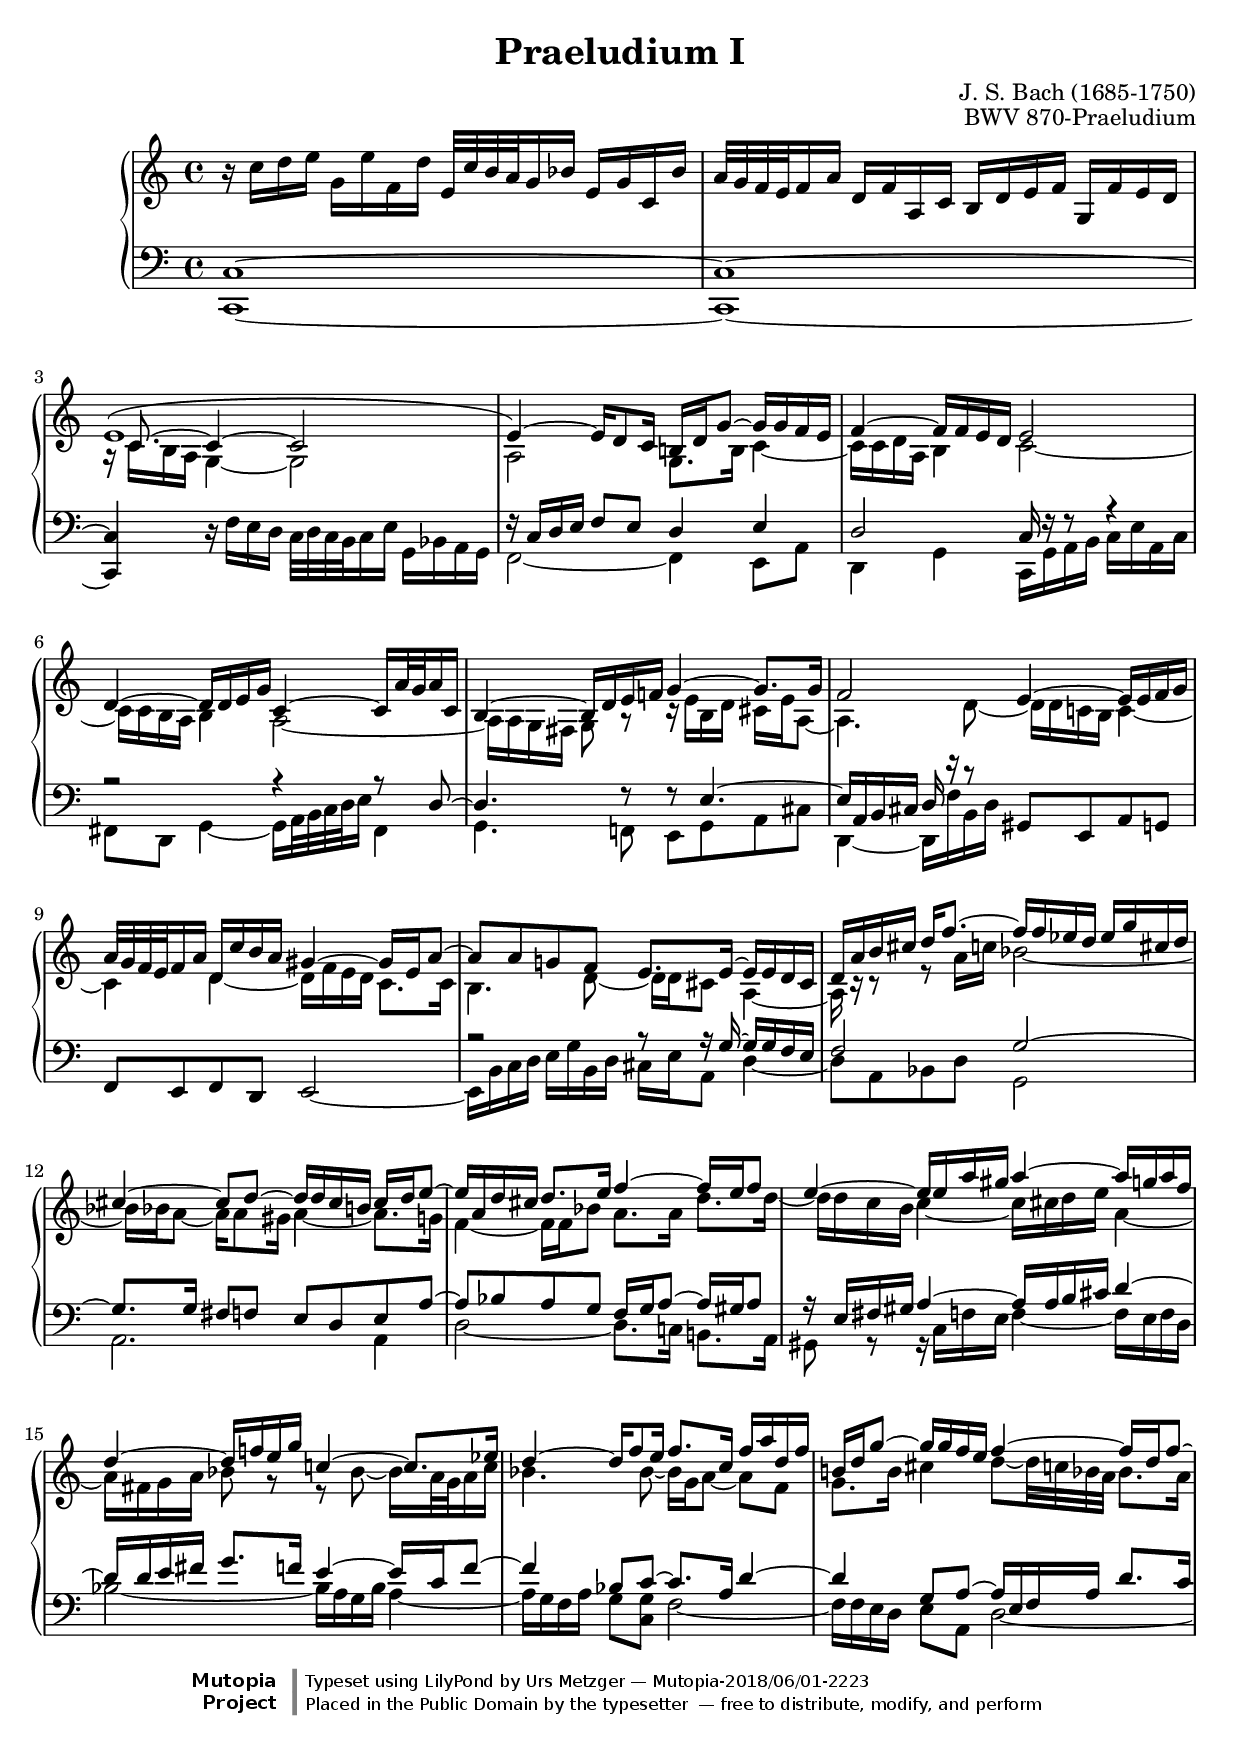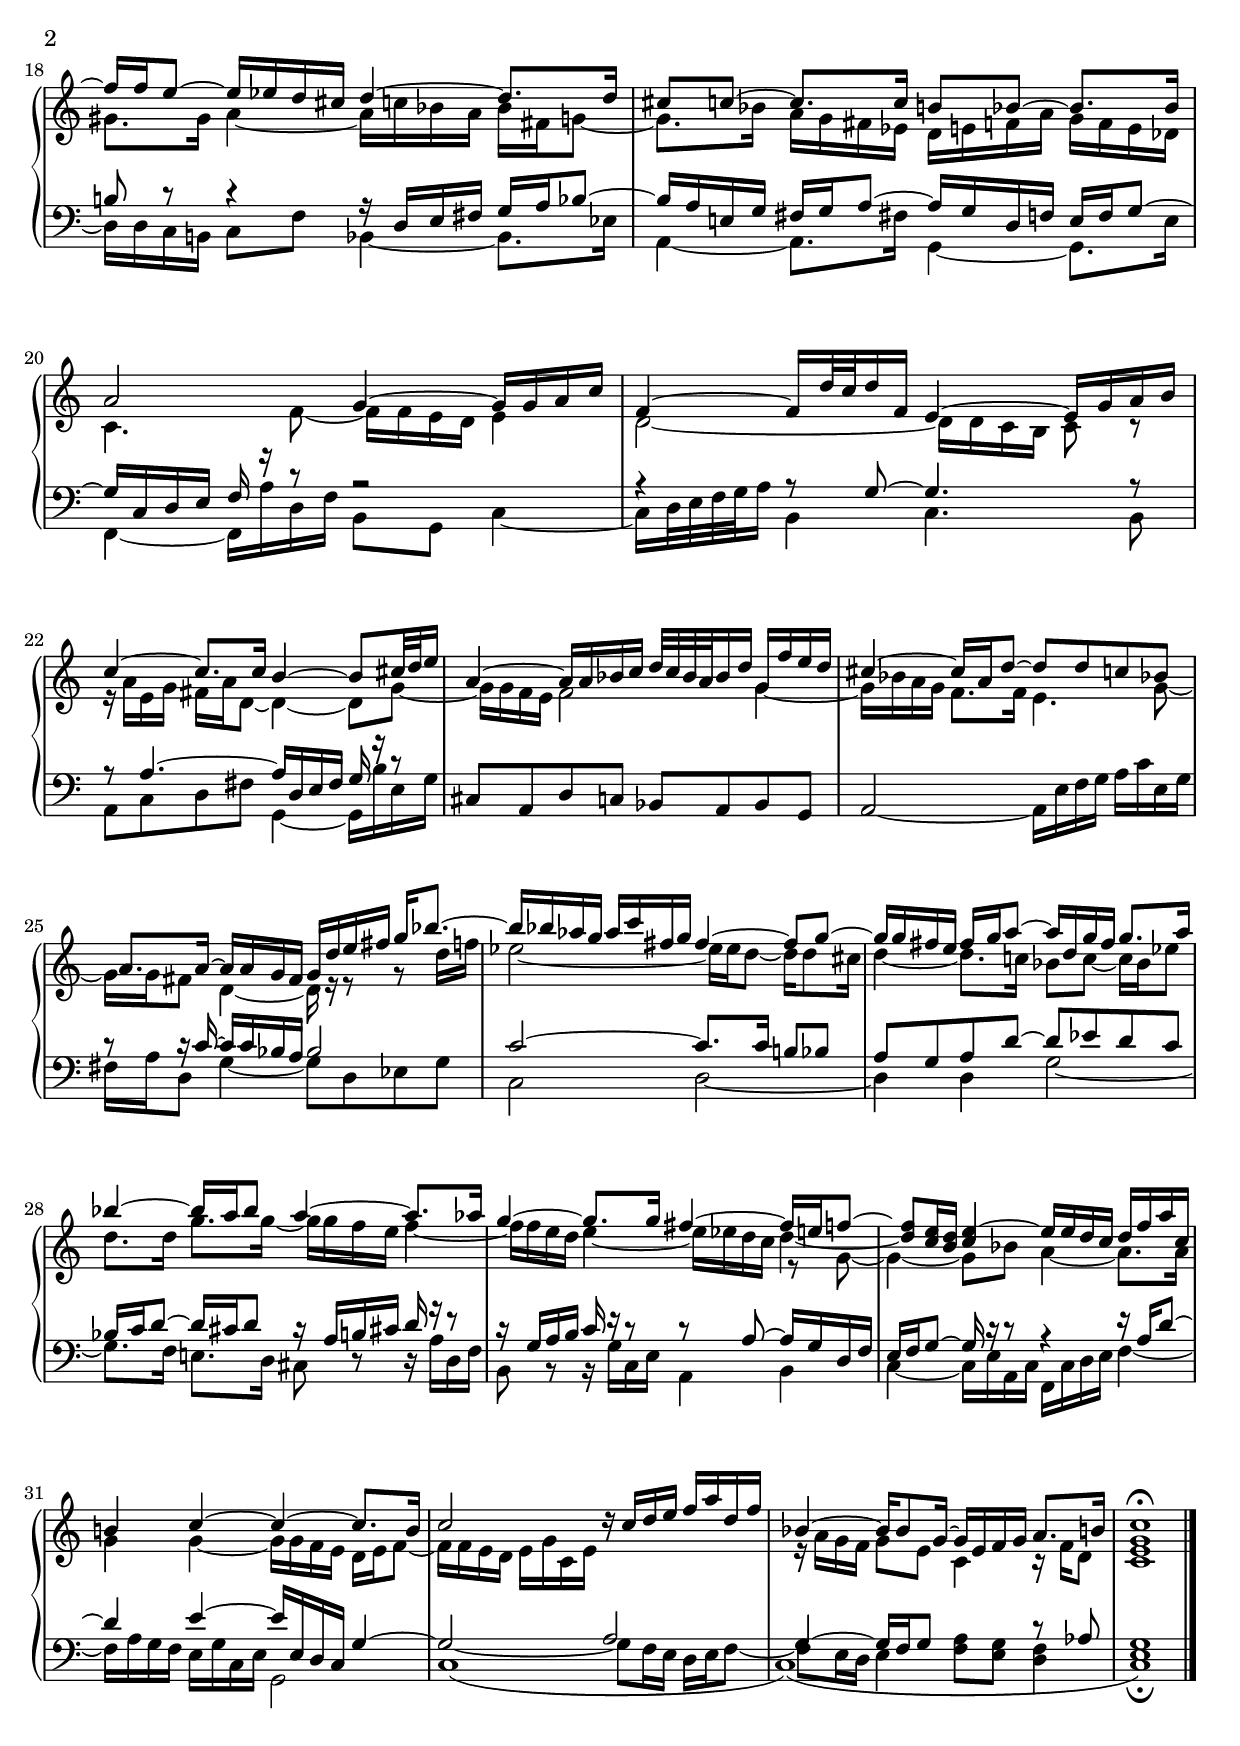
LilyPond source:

\version "2.18.2"
\language "deutsch"

\header {
  title = "Praeludium I"
  composer = "J. S. Bach (1685-1750)"
  opus = "BWV 870-Praeludium"

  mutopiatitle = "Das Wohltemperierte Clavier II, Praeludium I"
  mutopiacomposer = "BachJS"
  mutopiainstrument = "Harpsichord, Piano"
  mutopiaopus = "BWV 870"
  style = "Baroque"
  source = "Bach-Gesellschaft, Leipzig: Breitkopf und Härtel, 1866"
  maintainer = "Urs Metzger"
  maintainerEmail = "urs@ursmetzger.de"
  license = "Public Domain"
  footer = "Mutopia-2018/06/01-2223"
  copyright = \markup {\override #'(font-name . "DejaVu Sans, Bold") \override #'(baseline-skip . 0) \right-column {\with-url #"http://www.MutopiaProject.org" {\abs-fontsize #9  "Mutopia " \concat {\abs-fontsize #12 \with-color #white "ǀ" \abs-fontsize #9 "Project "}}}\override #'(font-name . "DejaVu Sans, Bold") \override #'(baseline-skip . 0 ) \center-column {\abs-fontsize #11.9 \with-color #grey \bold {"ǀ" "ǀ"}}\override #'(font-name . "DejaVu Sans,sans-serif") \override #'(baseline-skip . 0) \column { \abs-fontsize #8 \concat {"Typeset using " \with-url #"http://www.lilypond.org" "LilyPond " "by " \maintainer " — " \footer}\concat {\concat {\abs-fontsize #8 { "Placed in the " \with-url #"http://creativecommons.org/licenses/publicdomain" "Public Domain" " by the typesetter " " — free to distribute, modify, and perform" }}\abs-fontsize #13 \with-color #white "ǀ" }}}
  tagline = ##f
}

\paper {
  system-count = #12
  ragged-bottom = ##f
  ragged-last-bottom = ##f
  left-margin = 7.5 \mm
  right-margin = 7.5 \mm
}

global = { \mergeDifferentlyDottedOn }
halsup = { \stemUp \tieUp \dotsUp }
halsdown = { \stemDown \tieDown \dotsDown }
halsneutral = { \stemNeutral \tieNeutral \dotsNeutral }
staffup = { \change Staff = "right" \halsdown }
staffdown = { \change Staff = "left" \halsup }
bps = #(define-music-function
        (parser location pos) (pair?)
        #{ \once \override Beam.positions = #pos #})
ncs = #(define-music-function
        (parser location offset) (number?)
        #{ \once \override NoteColumn.force-hshift = #offset #})
tsp = #(define-music-function
        (parser location value) (number?)
        #{ \once \override Tie.staff-position = #value #})

voiceA = \relative c'' {
  r16 c d e g, e' f, d' e,32 c' h a g16 b e, g c, b'
  a32 g f e f16 a d, f a, c h d e f g, f' e d
  \halsup \shape #'((-0.8 . 0.9) (-3 . 2.6) (0 . 2.5) (0 . 0.8)) Tie e1~
  e4~ e16 d8 c16 h! d g8~ g16 g f e

  \barNumberCheck 5
  f4~ f16 f e d e2
  d4~ d16 d e g c,4~ c16 a'32 g a16 c,
  \tsp -4.5 h4~ h16 d e f! g4~ g8. g16
  f2 e4~ e16 e f g
  a32 g f e f16 a d, c' h a gis4~ gis16 e a8~

  \barNumberCheck 10
  a8 a g! f e8. e16~ e e d cis
  d16 a' h cis d f8.~ f16 f es d es g cis, d
  cis4~ cis8 d~ d16 d cis h cis d e8~
  e16 a, d cis d8. e16 f4~ f16 e f8
  e4~ e16 e a gis a4~ a16 g a f

  \barNumberCheck 15
  d4~ d16 f! e g c,!4~ c8. es16
  d4~ d16 f8 e16 f8. c16 f a d, f
  h,!16 d g8~ g16 g f e f4~ f16 d f8~
  f16 f e8~ e16 es d cis d4~ d8. d16
  cis8 c~ c8. c16 h8 b~ b8. b16

  \barNumberCheck 20
  a2 g4~ g16 g a c
  f,4~ f16 d'32 c d16 f, e4~ e16 g a h
  c4~ c8. c16 h4~ h8 cis32 d e16
  a,4~ a16 a b c d32 c b a b16 d g, f' e d
  cis4~ cis16 a d8~ d d c b!

  \barNumberCheck 25
  a8. a16~ a a g fis g d' e fis g b8.~
  b16 b as g as c fis, g fis4~ fis8 g~
  g16 g fis e fis g a8~ a16 d, g fis g8. a16
  b4~ b16 a b8 a4~ a8. as16
  <<
    {
      g4~ g8. g16 fis4~ fis16 e f8~
      \hideNotes f8
    }
    \\
    {
      s2. \tieDown \tsp 1.0 d4~
      \oneVoice \halsup \bps #'(4.6 . 4.1) <d f>8 <c e>16 <h d> \shiftOff <c e>4~ e16 e d c d f a c,
    }
  >>

  \barNumberCheck 31
  h!4 c~ c~ c8. h16
  c2 d16\rest c d e f a d, f
  b,4~ b16 b8 g16~ g e f g a8. h!16
  <c, e g c>1 ^\fermata
}

voiceB = \relative c' {
  s1
  s1
  a16\rest \halsup c8.~ c4~ c2
  \halsdown a2 g8. h16 c4~

  \barNumberCheck 5
  c16 c d a h4 c2~
  c16 c h a h4 a2~
  a16 a g fis g8 a\rest c16\rest e h d cis e a,8~
  a4. d8~ d16 d c! h c4~
  c4 d~ d16 f e d c8. c16

  \barNumberCheck 10
  h4. d8~ d16 d cis8 a4~
  a16 c\rest c8\rest e8\rest a16 c b2~
  b16 b a8~ a16 a8 gis16 a4~ a8. g16
  f4~ f16 f b8 a8. a16 d8. d16~
  d16 d c h c4~ c16 cis d e a,4~

  \barNumberCheck 15
  a16 fis g a b8 g\rest e\rest b'~ b16 a32 g a16 c
  b4. b8~ b16 g a8~ a f
  g8. h16 cis4 d8~ d32 c b a b8. a16
  gis8. gis16 a4~ a16 c! b a b fis g8~
  g8. b16 a g fis es d e f a g f e des

  \barNumberCheck 20
  c4. f8~ f16 f e d e4
  d2~ d16 d c h c8 c\rest
  e16\rest a e g fis a d,8~ d4~ d8 g~
  g16 g f e f2 g4~
  g16 b a g f8. f16 e4. g8~

  \barNumberCheck 25
  g16 g fis8 d4~ d16 e\rest e8\rest g\rest d'16 f
  es2~ es16 es d8~ d16 d8 cis16
  d4~ d8. c!16 b8 c~ c16 b es8
  d8. d16 g8. g16~ g g f e f4~
  f16 f e d e4~ e16 es d c \once \override Rest.extra-offset = #'(0.8 . 0) e,8\rest g~

  \barNumberCheck 30
  g4~ g8 b a4~ a8. a16
  g4 g~ g16 g f e d e f8~
  f16 f e d e g c, e s2
  e16\rest a g f g8 e c4 c16\rest f d8
}

voiceC = \relative c' {
  s1
  s1
  \halsdown s16 c h a g4~ g2
  \staffdown f16\rest c d e f8 e d4 e

  \barNumberCheck 5
  d2 c16 f\rest f8\rest a4\rest
  a2\rest a4\rest a8\rest d,~
  d4. f8\rest f8\rest e4.~
  e16 a, h cis d e'\rest c8\rest s2
  s1

  \barNumberCheck 10
  a2\rest a8\rest a16\rest g~ g g f e
  f2 g~
  g8. g16 fis8 f e d e a~
  a8 b a g f16 g a8~ a16 gis a8
  a16\rest e fis gis a4~ a16 a h cis d4~

  \barNumberCheck 15
  d16 d e fis g8. f16 e4~ e16 c f8~
  f4 b,8 c~ c8. a16 d4~
  d4 g,8 a~ a16 e f a d8. c16
  h!8 c\rest c4\rest a16\rest d, e fis g a b8~
  b16 a e! g fis g a8~ a16 g d f e f g8~

  \barNumberCheck 20
  g16 c, d e f g'\rest c,8\rest a2\rest
  a4\rest a8\rest g~ g4. a8\rest
  a8\rest a4.~ a16 d, e fis g g'\rest c,8\rest
  s1
  s1

  \barNumberCheck 25
  c8\rest c16\rest c~ c c b a b2
  c2~ c8. c16 h!8 b
  a8 g a d~ d es d c
  b16 c d8~ d16 cis d8 c16\rest a h cis! d g\rest e8\rest
  c16\rest g a h c e\rest c8\rest c8\rest a~ a16 g d f

  \barNumberCheck 30
  e16 f g8~ g16 c\rest c8\rest a4\rest e'16\rest a, d8~
  d4 e~ e16 e, d c g'4~
  \tieDown \tsp 2 g2~ \stemDown \shiftOff g8 f16 e d e \tsp 2 f8~
  \ncs 0.1 \bps #'(-1.5 . -2.3) f8 e16 d e4 <f a>8 <e g> <d f>4
}

voiceD = \relative c, {
  <c c'>1~
  <c c'>1~
  <c c'>4 \halsdown r16 f' e d c32 d c h c16 e g, b a g
  f2~ f4 e8 a

  \barNumberCheck 5
  d,4 g c,16 g' a h c e a, c
  fis,8 d g4~ g16 a32 h c d e16 fis,4
  g4. f!8 e g a cis
  d,4~ d16 f' h, d \halsneutral gis,8 e a g
  f8 e f d e2~

  \barNumberCheck 10
  \halsdown e16 h' c d e g h, d cis e a,8 d4~
  d8 a b d g,2
  a2. a4
  d2~ d8. c!16 h!8. a16
  gis8 g\rest g16\rest c f e f4~ f16 e f d

  \barNumberCheck 15
  b'2~ b16 a g b a4~
  a16 g f a g8 <c, g'> f2~
  f16 f e d e8 a, d2~
  d16 d c h! c8 f b,4~ b8. es16
  a,4~ a8. fis'!16 g,4~ g8. e'16

  \barNumberCheck 20
  f,4~ f16 a' d, f h,8 g c4~
  c16 d32 e f g a16 h,4 c4. h8
  a8 c d fis g,4~ g16 h' e, g
  \halsneutral cis,8 a d c b a b g
  a2~ a16 e' f g a c e, g

  \barNumberCheck 25
  \halsdown fis16 a d,8 g4~ g8 d es g
  c,2 d~
  d4 d g2~
  g8. f16 e!8. d16 cis8 d\rest d16\rest a' d, f
  h,8 h\rest h16\rest g' c, e a,4 h

  \barNumberCheck 30
  c4~ c16 e a, c f, c' d e f4~
  f16 a g f e g c, e g,2
  \shape #'((0 . 0) (0 . -1.5) (0 . -1.5) (0 . 0)) Tie c1~
  \shiftOff \ncs -1 \shape #'((0 . 0) (0 . -1.5) (0 . -1.5) (0 . 0)) Tie c1~
  <c e g>1 _\fermata \bar "|."
}

voiceX = \relative d'' {
  s1 * 31
  \staffdown s2 \shiftOff a,2
  g4~ g16 f g8 s4 c8\rest as
}

\score {
  \new PianoStaff {
    \set PianoStaff.midiInstrument = "harpsichord"
    <<
      \context Staff = "right" <<
        \global \clef "treble"
        \voiceA
        \voiceB
        \voiceC
      >>
      \context Staff = "left" <<
        \global \clef "bass"
        \voiceD
        \voiceX
      >>
    >>
  }
  \midi { \tempo 4 = 70}
  \layout { } % \indent = 7 \mm
}
